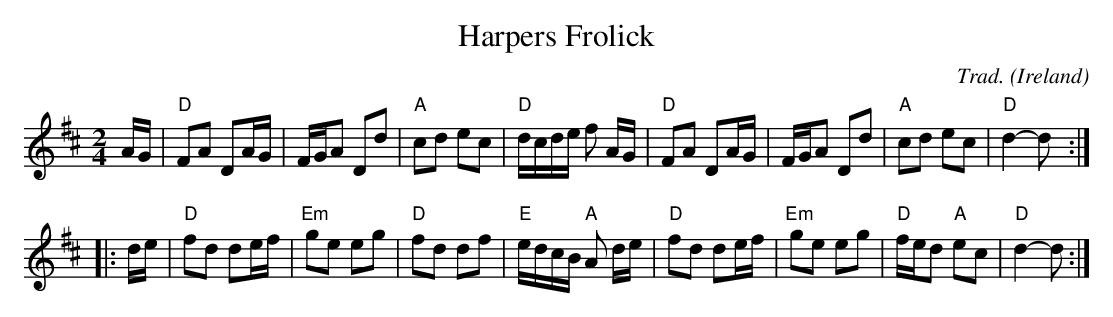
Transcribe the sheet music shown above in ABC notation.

X:1
T: Harpers Frolick
C: Trad.
O: Ireland
M: 2/4
L: 1/16
K: D
AG |\
"D"F2A2 D2AG | FGA2 D2d2 | "A"c2d2 e2c2 | "D"dcde f2 AG |\
"D"F2A2 D2AG | FGA2 D2d2 | "A"c2d2 e2c2 | "D"d4- d2 :|
|: de |\
"D"f2d2 d2ef | "Em"g2e2 e2g2 | "D"f2d2 d2f2 | "E"edcB "A"A2 de |\
"D"f2d2 d2ef | "Em"g2e2 e2g2 | "D"fed2 "A"e2c2 | "D"d4- d2 :|
